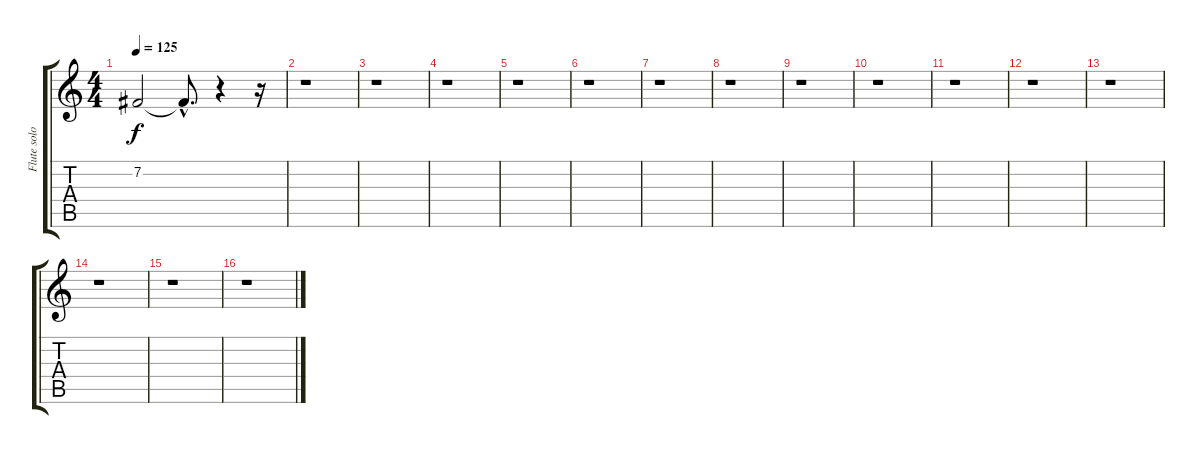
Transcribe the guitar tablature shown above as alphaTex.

\track ("Flute solo" "Flute solo") {instrument flute}
\staff {score tabs}
\tuning (E4 B3 G3 D3 A2 E2) {hide}
\ts (4 4)
\tempo 125
\clef g2
\ks c
7.2{t}.2{dy f} 7.2{hac t}.8{d} r.4 r.16 |
r.1 |
r.1 |
r.1 |
r.1 |
r.1 |
r.1 |
r.1 |
r.1 |
r.1 |
r.1 |
r.1 |
r.1 |
r.1 |
r.1 |
r.1
